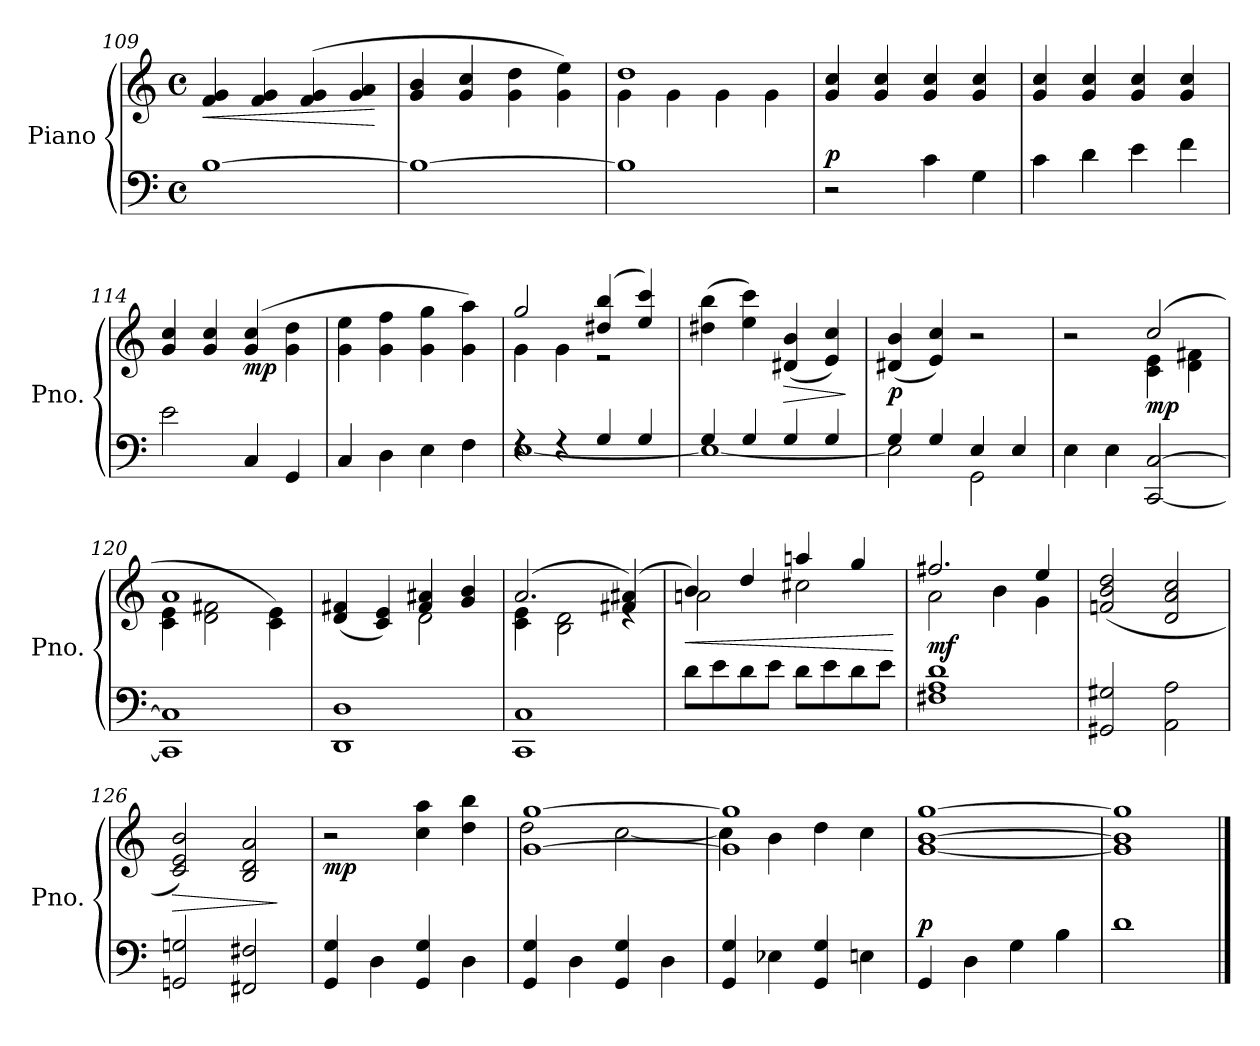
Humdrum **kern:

**kern	**kern	**dynam
*part1	*part1	*part1
*staff2	*staff1	*staff1/2
*I"Piano	*	*
*I'Pno.	*	*
*clefF4	*clefG2	*
*k[]	*k[]	*
*M4/4	*M4/4	*
*met(c)	*met(c)	*
=109	=109	=109
!	!	!LO:HP:b
[1B	4f/ 4g/	<
.	4f/ 4g/	.
.	(4f/ 4g/	.
.	4g/ 4a/	.
.	.	[
=110	=110	=110
1B_	4g/ 4b/	.
.	4g/ 4cc/	.
.	4g\ 4dd\	.
.	4g\ 4ee\)	.
=111	=111	=111
*	*^	*
1B]	1dd	4g\	.
.	.	4g\	.
.	.	4g\	.
.	.	4g\	.
!!LO:LB:g=z
=112	=112	=112	=112
!	!	!	!LO:DY:a=2
*	*v	*v	*
2r	4g/ 4cc/	p
.	4g/ 4cc/	.
4c\	4g/ 4cc/	.
4G\	4g/ 4cc/	.
=113	=113	=113
4c\	4g/ 4cc/	.
4d\	4g/ 4cc/	.
4e\	4g/ 4cc/	.
4f\	4g/ 4cc/	.
=114	=114	=114
2e\	4g/ 4cc/	.
.	4g/ 4cc/	.
!	!	!LO:DY:b
4C/	(4g/ 4cc/	mp
4GG/	4g\ 4dd\	.
=115	=115	=115
4C/	4g\ 4ee\	.
4D\	4g\ 4ff\	.
4E\	4g\ 4gg\	.
4F\	4g\ 4aa\)	.
=116	=116	=116
*	*MM100	*
*^	*^	*
4rF	[1E	2gg/	4g\	.
4rF	.	.	4g\	.
4G/	.	(4dd#X/ 4bb/	2r	.
4G/	.	4ee/ 4ccc/)	.	.
*	*	*v	*v	*
!!LO:LB:g=z
=117	=117	=117	=117
4G/	1E_	(4dd#X\ 4bb\	.
4G/	.	4ee\ 4ccc\)	.
!	!	!	!LO:HP:b
4G/	.	(>4d#X/ 4b/	>
4G/	.	4e/ 4cc/)	.
*v	*v	*	*
.	.	]
=118	=118	=118
*	*MM90	*
*^	*	*
!	!	!	!LO:DY:a=2
4G/	2E\]	(>4d#X/ 4b/	p
4G/	.	4e/ 4cc/)	.
4E/	2GG\	2r	.
4E/	.	.	.
*v	*v	*	*
=119	=119	=119
*	*^	*
4E\	2r	2ryy	.
4E\	.	.	.
!	!	!	!LO:DY:a=2
[2CC/ [2C/	(2cc/	4c\ 4e\	mp
.	.	4d\ 4f#X\	.
=120	=120	=120	=120
1CC] 1C]	1a	4c\ 4e\	.
.	.	2d\ 2f#X\	.
.	.	4c\ 4e\)	.
=121	=121	=121	=121
1DD 1D	(4d/ 4f#X/	2ryy	.
.	4c/ 4e/)	.	.
.	4f#/ 4a#X/	2d\	.
.	4g/ 4b/	.	.
!!LO:LB:g=z	!!
=122	=122	=122	=122
1CC 1C	(2.a/	4c\ 4e\	.
.	.	2B\ 2d\	.
.	(4f#X/ 4a#X/)	4re	.
=123	=123	=123	=123
!	!	!	!LO:HP:b
8d\L	4b/)	2an\	<
8e\	.	.	.
8d\	4dd/	.	.
8e\J	.	.	.
8d\L	4aan/	2cc#X\	.
8e\	.	.	.
8d\	4gg/	.	.
8e\J	.	.	.
*	*v	*v	*
.	.	[
=124	=124	=124
*	*^	*
!	!	!	!LO:DY:b
1F#X 1A 1d	2.ff#X/	2a\	mf
.	.	4b\	.
.	4ee/	4g\	.
*	*v	*v	*
=125	=125	=125
2GG#X/ 2G#X/	(>2fn/ 2b/ 2dd/	.
2AA\ 2A\	2d/ 2a/ 2cc/	.
=126	=126	=126
!	!	!LO:HP:b
2GGn/ 2Gn/	2c/ 2e/ 2b/)	>
2FF#X/ 2F#X/	2B/ 2d/ 2a/	.
.	.	]
!!LO:LB:g=z
=127	=127	=127
!	!	!LO:DY:b
4GG/ 4G/	2r	mp
4D\	.	.
4GG/ 4G/	4cc\ 4aa\	.
4D\	4dd\ 4bb\	.
=128	=128	=128
*	*^	*
4GG/ 4G/	[1g [1gg	2dd\	.
4D\	.	.	.
4GG/ 4G/	.	[2cc\	.
4D\	.	.	.
=129	=129	=129	=129
4GG/ 4G/	1g] 1gg]	4cc\]	.
4E-X\	.	4b\	.
4GG/ 4G/	.	4dd\	.
4En\	.	4cc\	.
*	*v	*v	*
=130	=130	=130
*	*MM70	*
*	*^	*
!	!	!	!LO:DY:a=2
*	*v	*v	*
4GG/	[1g [1b [1gg	p
4D\	.	.
4G\	.	.
4B\	.	.
=131	=131	=131
*	*MM30	*
1d	1g] 1b] 1gg]	.
==	==	==
*-	*-	*-
